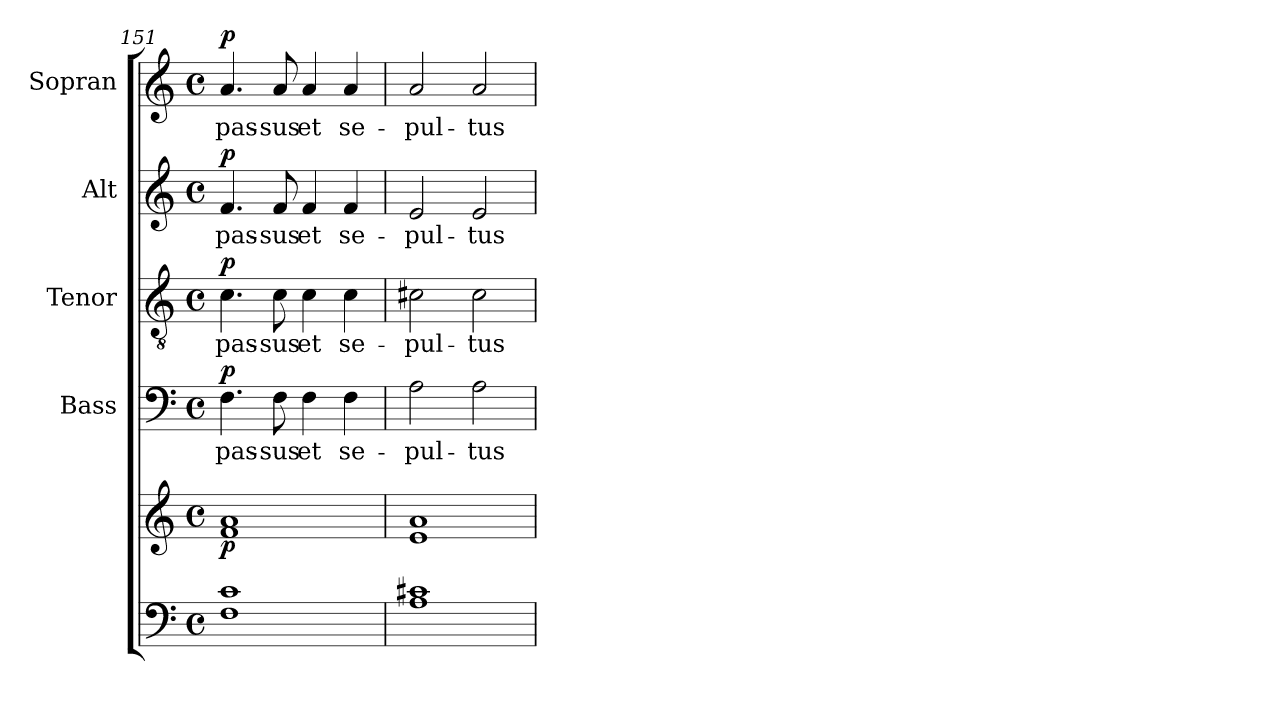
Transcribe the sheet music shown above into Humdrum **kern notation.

**kern	**kern	**dynam	**kern	**text	**dynam	**kern	**text	**dynam	**kern	**text	**dynam	**kern	**text	**dynam
*part5	*part5	*part5	*part4	*part4	*part4	*part3	*part3	*part3	*part2	*part2	*part2	*part1	*part1	*part1
*staff6	*staff5	*staff5/6	*staff4	*staff4	*staff4	*staff3	*staff3	*staff3	*staff2	*staff2	*staff2	*staff1	*staff1	*staff1
*	*	*	*I"Bass	*	*	*I"Tenor	*	*	*I"Alt	*	*	*I"Sopran	*	*
*	*	*	*I'B.	*	*	*I'T.	*	*	*I'A.	*	*	*I'S.	*	*
!!LO:LB:g=z
*clefF4	*clefG2	*	*clefF4	*	*	*clefGv2	*	*	*clefG2	*	*	*clefG2	*	*
*k[]	*k[]	*	*k[]	*	*	*k[]	*	*	*k[]	*	*	*k[]	*	*
*C:	*C:	*	*C:	*	*	*C:	*	*	*C:	*	*	*C:	*	*
*M4/4	*M4/4	*	*M4/4	*	*	*M4/4	*	*	*M4/4	*	*	*M4/4	*	*
*met(c)	*met(c)	*	*met(c)	*	*	*met(c)	*	*	*met(c)	*	*	*met(c)	*	*
=151	=151	=151	=151	=151	=151	=151	=151	=151	=151	=151	=151	=151	=151	=151
*^	*	*	*	*	*	*	*	*	*	*	*	*	*	*
!	!	!	!LO:DY:b	!	!LO:LY:b	!LO:DY:a	!	!LO:LY:b	!LO:DY:a	!	!LO:LY:b	!LO:DY:a	!	!LO:LY:b	!LO:DY:a
1c!	1F!	1f! 1a!	p	4.F\	pas-	p	4.c\	pas-	p	4.f/	pas-	p	4.a/	pas-	p
!	!	!	!	!	!LO:LY:b	!	!	!LO:LY:b	!	!	!LO:LY:b	!	!	!LO:LY:b	!
.	.	.	.	8F\	-sus	.	8c\	-sus	.	8f/	-sus	.	8a/	-sus	.
!	!	!	!	!	!LO:LY:b	!	!	!LO:LY:b	!	!	!LO:LY:b	!	!	!LO:LY:b	!
.	.	.	.	4F\	et	.	4c\	et	.	4f/	et	.	4a/	et	.
!	!	!	!	!	!LO:LY:b	!	!	!LO:LY:b	!	!	!LO:LY:b	!	!	!LO:LY:b	!
.	.	.	.	4F\	se-	.	4c\	se-	.	4f/	se-	.	4a/	se-	.
=152	=152	=152	=152	=152	=152	=152	=152	=152	=152	=152	=152	=152	=152	=152	=152
!	!	!	!	!	!LO:LY:b	!	!	!LO:LY:b	!	!	!LO:LY:b	!	!	!LO:LY:b	!
1c#X!	1A!	1e! 1a!	.	2A\	-pul-	.	2c#X\	-pul-	.	2e/	-pul-	.	2a/	-pul-	.
!	!	!	!	!	!LO:LY:b	!	!	!LO:LY:b	!	!	!LO:LY:b	!	!	!LO:LY:b	!
.	.	.	.	2A\	-tus	.	2c#\	-tus	.	2e/	-tus	.	2a/	-tus	.
*v	*v	*	*	*	*	*	*	*	*	*	*	*	*	*	*
=	=	=	=	=	=	=	=	=	=	=	=	=	=	=
*-	*-	*-	*-	*-	*-	*-	*-	*-	*-	*-	*-	*-	*-	*-
